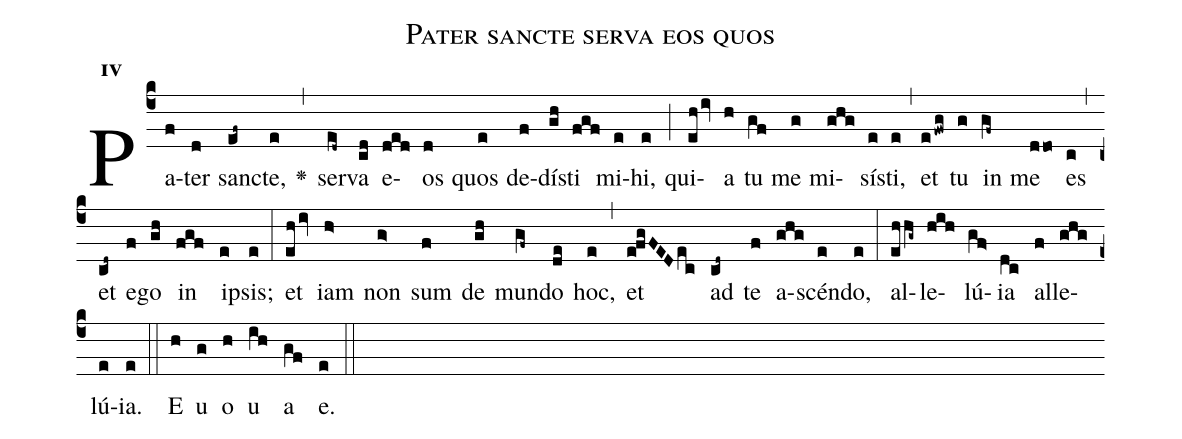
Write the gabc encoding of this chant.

name:Pater sancte serva eos quos;
office-part:Antiphona;
mode:4;
%%
initial-style: 1;
name: Pater sancte serva eos quos
book: Antiphonae & Responsoria/Tomus II, p. 248;
occasion: Hebdomada VII Paschae Dominica;
office-part: Laudes Ant E;
user-notes: ;
commentary: ;
annotation: 4e;
centering-scheme: english;
fontsize: 12;
font: OFLSortsMillGoudy;
height: 11;
width: 4.5;
%%
(c4)Pa(f)ter(d) san(ef~)cte,(e) <v>\greheightstar</v>(,) ser(ed~)va(cd) e(ded)os(d) quos(e) de(f)dí(gh)sti(fgf) mi(e)hi,(e) (;) qui(ehiv)a(h) tu(gf) me(g) mi(ghg)sí(e)sti,(e) (,) et(efwg) tu(g) in(gf~) me(ddo) es(c) (,) et(cd~) e(f)go(gh) in(fgf) i(e)psis;(e) (:) et(ehiv) iam(h>) non(g>) sum(f) de(gh) mun(gf~)do(de) hoc,(e) (,) et(efgFEDec) ad(cd~) te(f) a(ghg)scén(e)do,(e) (:) al(ehhg~)le(hih)lú(gf>)ia(dc) al(f)le(ghg)lú(e)ia.(e) (::)
E(h) u(g) o(h) u(ih) a(gf) e.(e) (::)
